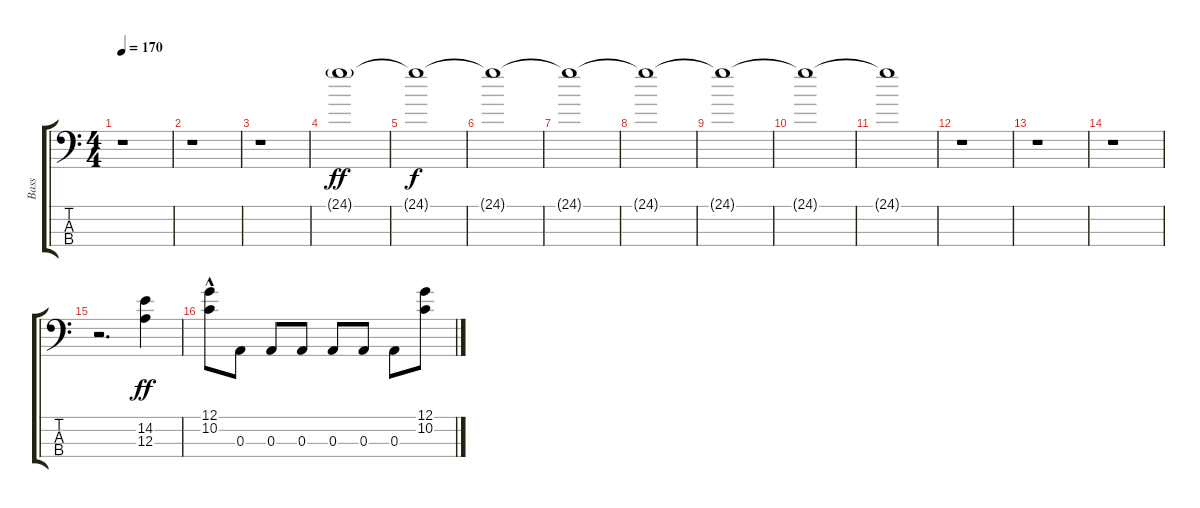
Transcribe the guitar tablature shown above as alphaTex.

\track ("Bass" "Bass") {instrument electricbasspick}
\staff {score tabs}
\tuning (G2 D2 A1 E1) {hide}
\ts (4 4)
\tempo 170
\clef f4
\ks c
r.1{dy ff instrument electricbasspick} |
r.1 |
r.1 |
24.1{g}.1{instrument applause} |
24.1{t}.1{dy f} |
24.1{t}.1 |
24.1{t}.1 |
24.1{t}.1 |
24.1{t}.1 |
24.1{t}.1 |
24.1{t}.1 |
r.1{volume 16 balance 8 instrument electricbasspick} |
r.1 |
r.1 |
r.2{d} (14.2 12.3).4{dy ff} |
(12.1{hac} 10.2{hac}).8 0.3.8 0.3.8 0.3.8 0.3.8 0.3.8 0.3.8 (12.1 10.2).8
